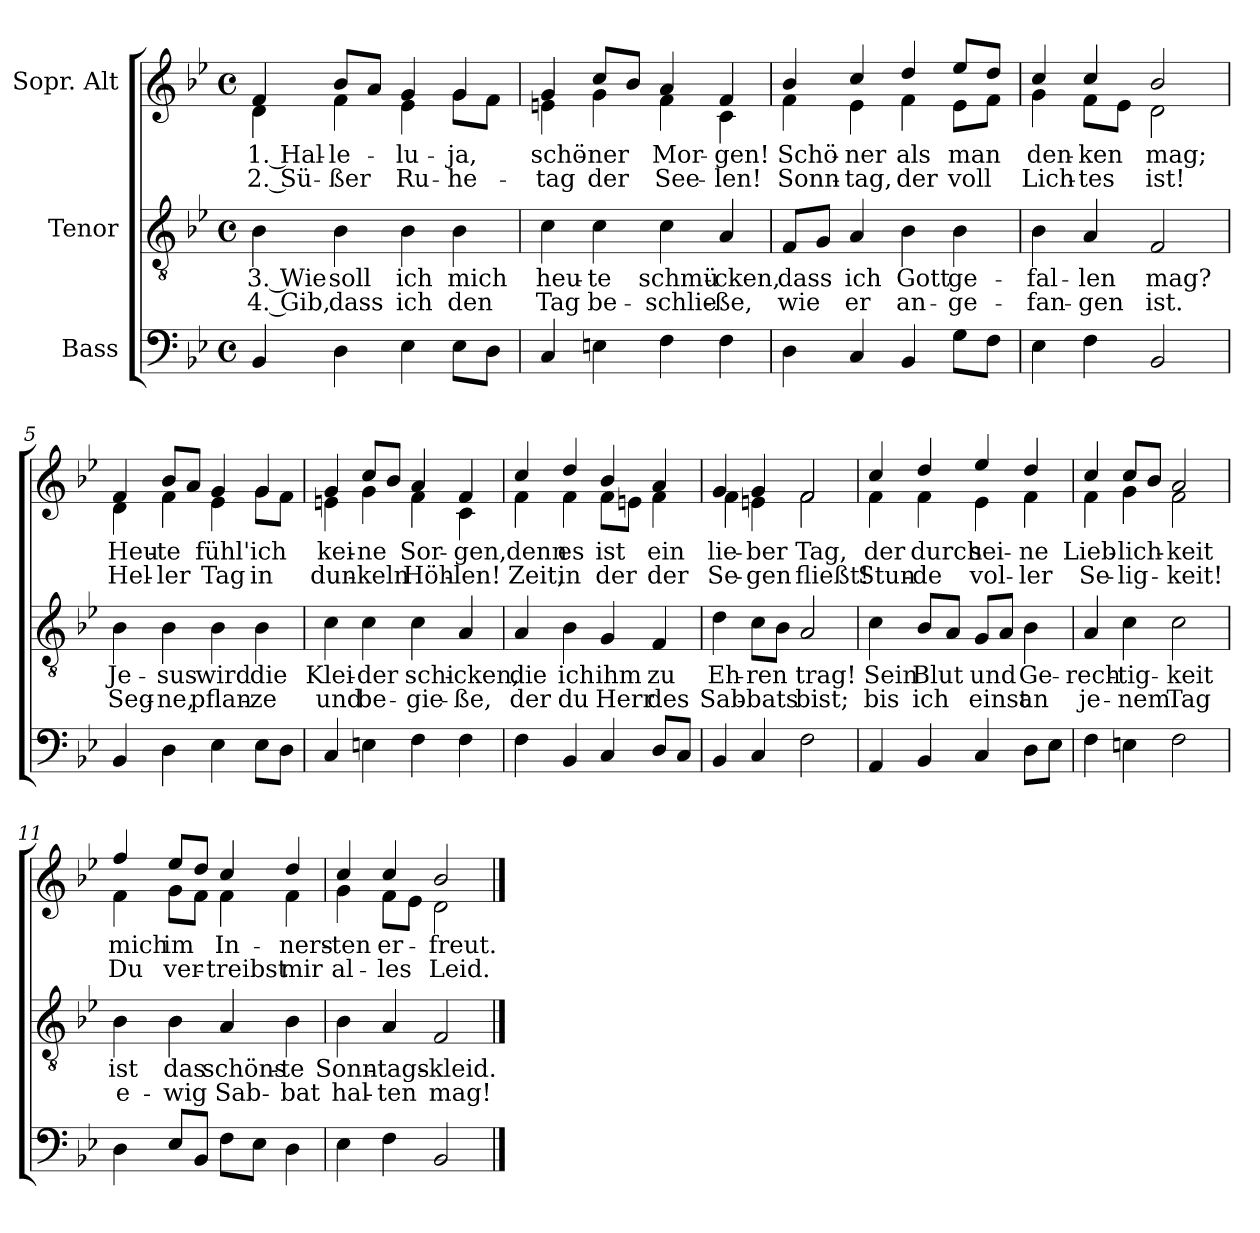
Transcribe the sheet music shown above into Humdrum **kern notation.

**kern	**kern	**text	**text	**kern	**text	**text
*part3	*part2	*part2	*part2	*part1	*part1	*part1
*staff3	*staff2	*staff2	*staff2	*staff1	*staff1	*staff1
*I"Bass	*I"Tenor	*	*	*I"Sopr. Alt	*	*
*clefF4	*clefGv2	*	*	*clefG2	*	*
*k[b-e-]	*k[b-e-]	*	*	*k[b-e-]	*	*
*M4/4	*M4/4	*	*	*M4/4	*	*
*met(c)	*met(c)	*	*	*met(c)	*	*
*MM80	*MM80	*	*	*MM80	*	*
=1	=1	=1	=1	=1	=1	=1
!	!	!LO:LY:b	!LO:LY:b	!	!LO:LY:b	!LO:LY:b
*	*	*	*	*^	*	*
4BB-/	4B-\	3. Wie	4. Gib,	4f/	4d\	1. Hal-	2. Sü-
!	!	!LO:LY:b	!LO:LY:b	!	!	!LO:LY:b	!LO:LY:b
4D\	4B-\	soll	dass	8b-/L	4f\	-le-	-ßer
.	.	.	.	8a/J	.	.	.
!	!	!LO:LY:b	!LO:LY:b	!	!	!LO:LY:b	!LO:LY:b
4E-\	4B-\	ich	ich	4g/	4e-\	-lu-	Ru-
!	!	!LO:LY:b	!LO:LY:b	!	!	!LO:LY:b	!LO:LY:b
8E-\L	4B-\	mich	den	4g/	8g\L	-ja,	-he-
8D\J	.	.	.	.	8f\J	.	.
=2	=2	=2	=2	=2	=2	=2	=2
!	!	!LO:LY:b	!LO:LY:b	!	!	!LO:LY:b	!LO:LY:b
4C/	4c\	heu-	Tag	4g/	4en\	schö-	-tag
!	!	!LO:LY:b	!LO:LY:b	!	!	!LO:LY:b	!LO:LY:b
4En\	4c\	-te	be-	8cc/L	4g\	-ner	der
.	.	.	.	8b-/J	.	.	.
!	!	!LO:LY:b	!LO:LY:b	!	!	!LO:LY:b	!LO:LY:b
4F\	4c\	schmü-	-schlie-	4a/	4f\	Mor-	See-
!	!	!LO:LY:b	!LO:LY:b	!	!	!LO:LY:b	!LO:LY:b
4F\	4A/	-cken,	-ße,	4f/	4c\	-gen!	-len!
=3	=3	=3	=3	=3	=3	=3	=3
!	!	!LO:LY:b	!LO:LY:b	!	!	!LO:LY:b	!LO:LY:b
4D\	8F/L	dass	wie	4b-/	4f\	Schö-	Sonn-
.	8G/J	.	.	.	.	.	.
!	!	!LO:LY:b	!LO:LY:b	!	!	!LO:LY:b	!LO:LY:b
4C/	4A/	ich	er	4cc/	4e-\	-ner	-tag,
!	!	!LO:LY:b	!LO:LY:b	!	!	!LO:LY:b	!LO:LY:b
4BB-/	4B-\	Gott	an-	4dd/	4f\	als	der
!	!	!LO:LY:b	!LO:LY:b	!	!	!LO:LY:b	!LO:LY:b
8G\L	4B-\	ge-	-ge-	8ee-/L	8e-\L	man	voll
8F\J	.	.	.	8dd/J	8f\J	.	.
=4	=4	=4	=4	=4	=4	=4	=4
!	!	!LO:LY:b	!LO:LY:b	!	!	!LO:LY:b	!LO:LY:b
4E-\	4B-\	-fal-	-fan-	4cc/	4g\	den-	Lich-
!	!	!LO:LY:b	!LO:LY:b	!	!	!LO:LY:b	!LO:LY:b
4F\	4A/	-len	-gen	4cc/	8f\L	-ken	-tes
.	.	.	.	.	8e-\J	.	.
!	!	!LO:LY:b	!LO:LY:b	!	!	!LO:LY:b	!LO:LY:b
2BB-/	2F/	mag?	ist.	2b-/	2d\	mag;	ist!
!!LO:LB:g=z	!!
=5	=5	=5	=5	=5	=5	=5	=5
!	!	!LO:LY:b	!LO:LY:b	!	!	!LO:LY:b	!LO:LY:b
4BB-/	4B-\	Je-	Seg-	4f/	4d\	Heu-	Hel-
!	!	!LO:LY:b	!LO:LY:b	!	!	!LO:LY:b	!LO:LY:b
4D\	4B-\	-sus	-ne,	8b-/L	4f\	-te	-ler
.	.	.	.	8a/J	.	.	.
!	!	!LO:LY:b	!LO:LY:b	!	!	!LO:LY:b	!LO:LY:b
4E-\	4B-\	wird	pflan-	4g/	4e-\	fühl'	Tag
!	!	!LO:LY:b	!LO:LY:b	!	!	!LO:LY:b	!LO:LY:b
8E-\L	4B-\	die	-ze	4g/	8g\L	ich	in
8D\J	.	.	.	.	8f\J	.	.
=6	=6	=6	=6	=6	=6	=6	=6
!	!	!LO:LY:b	!LO:LY:b	!	!	!LO:LY:b	!LO:LY:b
4C/	4c\	Klei-	und	4g/	4en\	kei-	dun-
!	!	!LO:LY:b	!LO:LY:b	!	!	!LO:LY:b	!LO:LY:b
4En\	4c\	-der	be-	8cc/L	4g\	-ne	-keln
.	.	.	.	8b-/J	.	.	.
!	!	!LO:LY:b	!LO:LY:b	!	!	!LO:LY:b	!LO:LY:b
4F\	4c\	schi-	-gie-	4a/	4f\	Sor-	Höh-
!	!	!LO:LY:b	!LO:LY:b	!	!	!LO:LY:b	!LO:LY:b
4F\	4A/	-cken,	-ße,	4f/	4c\	-gen,	-len!
=7	=7	=7	=7	=7	=7	=7	=7
!	!	!LO:LY:b	!LO:LY:b	!	!	!LO:LY:b	!LO:LY:b
4F\	4A/	die	der	4cc/	4f\	denn	Zeit,
!	!	!LO:LY:b	!LO:LY:b	!	!	!LO:LY:b	!LO:LY:b
4BB-/	4B-\	ich	du	4dd/	4f\	es	in
!	!	!LO:LY:b	!LO:LY:b	!	!	!LO:LY:b	!LO:LY:b
4C/	4G/	ihm	Herr	4b-/	8f\L	ist	der
.	.	.	.	.	8en\J	.	.
!	!	!LO:LY:b	!LO:LY:b	!	!	!LO:LY:b	!LO:LY:b
8D/L	4F/	zu	des	4a/	4f\	ein	der
8C/J	.	.	.	.	.	.	.
=8	=8	=8	=8	=8	=8	=8	=8
!	!	!LO:LY:b	!LO:LY:b	!	!	!LO:LY:b	!LO:LY:b
4BB-/	4d\	Eh-	Sab-	4g/	4f\	lie-	Se-
!	!	!LO:LY:b	!LO:LY:b	!	!	!LO:LY:b	!LO:LY:b
4C/	8c\L	-ren	-bats	4g/	4en\	-ber	-gen
.	8B-\J	.	.	.	.	.	.
!	!	!LO:LY:b	!LO:LY:b	!	!	!LO:LY:b	!LO:LY:b
2F\	2A/	trag!	bist;	2f/	2f\	Tag,	fließt!
!!LO:LB:g=z	!!
=9	=9	=9	=9	=9	=9	=9	=9
!	!	!LO:LY:b	!LO:LY:b	!	!	!LO:LY:b	!LO:LY:b
4AA/	4c\	Sein	bis	4cc/	4f\	der	Stun-
!	!	!LO:LY:b	!LO:LY:b	!	!	!LO:LY:b	!LO:LY:b
4BB-/	8B-/L	Blut	ich	4dd/	4f\	durch	-de
.	8A/J	.	.	.	.	.	.
!	!	!LO:LY:b	!LO:LY:b	!	!	!LO:LY:b	!LO:LY:b
4C/	8G/L	und	einst	4ee-/	4e-\	sei-	vol-
.	8A/J	.	.	.	.	.	.
!	!	!LO:LY:b	!LO:LY:b	!	!	!LO:LY:b	!LO:LY:b
8D\L	4B-\	Ge-	an	4dd/	4f\	-ne	-ler
8E-\J	.	.	.	.	.	.	.
=10	=10	=10	=10	=10	=10	=10	=10
!	!	!LO:LY:b	!LO:LY:b	!	!	!LO:LY:b	!LO:LY:b
4F\	4A/	-rech-	je-	4cc/	4f\	Lieb-	Se-
!	!	!LO:LY:b	!LO:LY:b	!	!	!LO:LY:b	!LO:LY:b
4En\	4c\	-tig-	-nem	8cc/L	4g\	-lich-	-lig-
.	.	.	.	8b-/J	.	.	.
!	!	!LO:LY:b	!LO:LY:b	!	!	!LO:LY:b	!LO:LY:b
2F\	2c\	-keit	Tag	2a/	2f\	-keit	-keit!
=11	=11	=11	=11	=11	=11	=11	=11
!	!	!LO:LY:b	!LO:LY:b	!	!	!LO:LY:b	!LO:LY:b
4D\	4B-\	ist	e-	4ff/	4f\	mich	Du
!	!	!LO:LY:b	!LO:LY:b	!	!	!LO:LY:b	!LO:LY:b
8E-/L	4B-\	das	-wig	8ee-/L	8g\L	im	ver-
8BB-/J	.	.	.	8dd/J	8f\J	.	.
!	!	!LO:LY:b	!LO:LY:b	!	!	!LO:LY:b	!LO:LY:b
8F\L	4A/	schöns-	Sab-	4cc/	4f\	In-	-treibst
8E-\J	.	.	.	.	.	.	.
!	!	!LO:LY:b	!LO:LY:b	!	!	!LO:LY:b	!LO:LY:b
4D\	4B-\	-te	-bat	4dd/	4f\	-ners-	mir
=12	=12	=12	=12	=12	=12	=12	=12
!	!	!LO:LY:b	!LO:LY:b	!	!	!LO:LY:b	!LO:LY:b
4E-\	4B-\	Sonn-	hal-	4cc/	4g\	-ten	al-
!	!	!LO:LY:b	!LO:LY:b	!	!	!LO:LY:b	!LO:LY:b
4F\	4A/	-tags-	-ten	4cc/	8f\L	er-	-les
.	.	.	.	.	8e-\J	.	.
!	!	!LO:LY:b	!LO:LY:b	!	!	!LO:LY:b	!LO:LY:b
2BB-/	2F/	-kleid.	mag!	2b-/	2d\	-freut.	Leid.
*	*	*	*	*v	*v	*	*
==	==	==	==	==	==	==
*-	*-	*-	*-	*-	*-	*-
